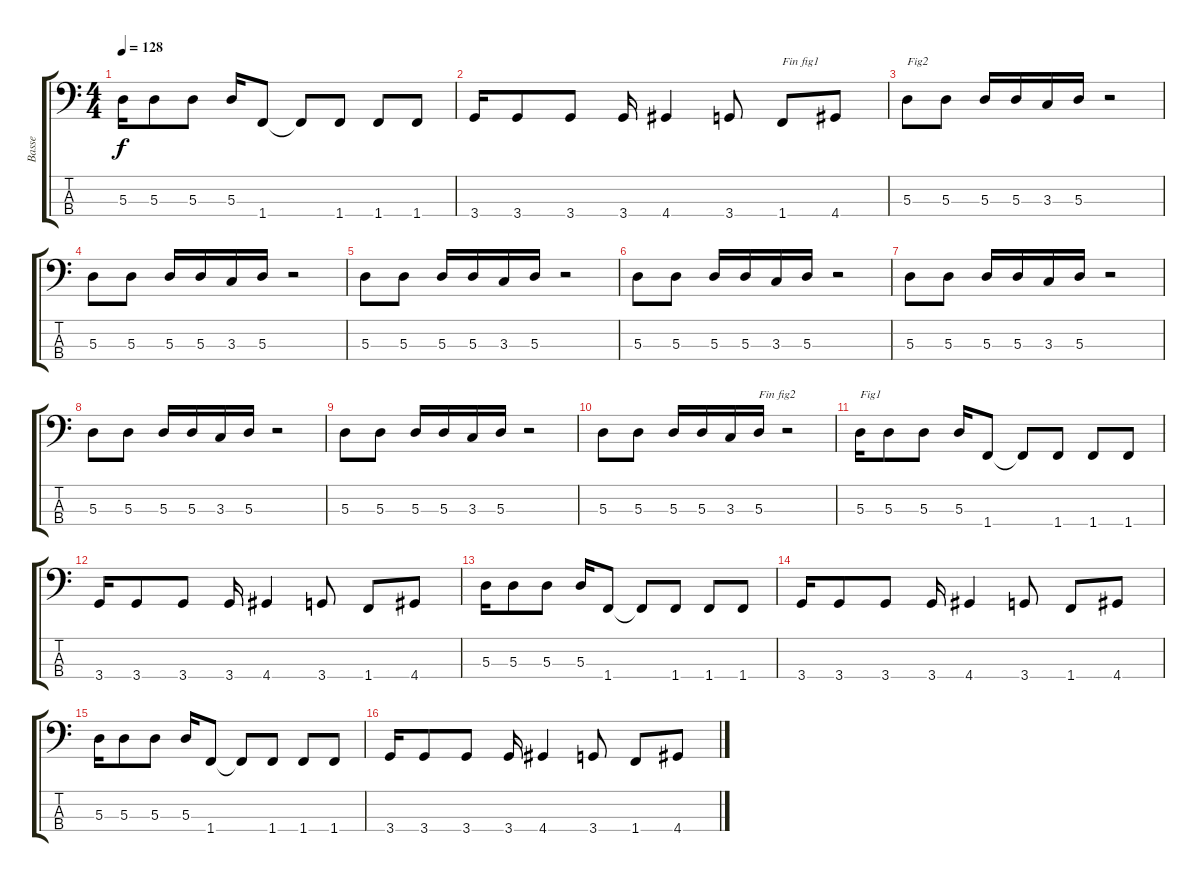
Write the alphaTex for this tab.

\track ("Basse" "Basse") {instrument electricbasspick}
\staff {score tabs}
\tuning (G2 D2 A1 E1) {hide}
\ts (4 4)
\tempo 128
\clef f4
\ks c
5.3.16{dy f} 5.3.8 5.3.8 5.3.16 1.4.8 1.4{t}.8 1.4.8 1.4.8 1.4.8 |
3.4.16 3.4.8 3.4.8 3.4.16 4.4.4 3.4.8 1.4.8{txt "Fin fig1"} 4.4.8 |
5.3.8{txt "Fig2"} 5.3.8 5.3.16 5.3.16 3.3.16 5.3.16 r.2 |
5.3.8 5.3.8 5.3.16 5.3.16 3.3.16 5.3.16 r.2 |
5.3.8 5.3.8 5.3.16 5.3.16 3.3.16 5.3.16 r.2 |
5.3.8 5.3.8 5.3.16 5.3.16 3.3.16 5.3.16 r.2 |
5.3.8 5.3.8 5.3.16 5.3.16 3.3.16 5.3.16 r.2 |
5.3.8 5.3.8 5.3.16 5.3.16 3.3.16 5.3.16 r.2 |
5.3.8 5.3.8 5.3.16 5.3.16 3.3.16 5.3.16 r.2 |
5.3.8 5.3.8 5.3.16 5.3.16 3.3.16 5.3.16{txt "Fin fig2"} r.2 |
5.3.16{txt "Fig1"} 5.3.8 5.3.8 5.3.16 1.4.8 1.4{t}.8 1.4.8 1.4.8 1.4.8 |
3.4.16 3.4.8 3.4.8 3.4.16 4.4.4 3.4.8 1.4.8 4.4.8 |
5.3.16 5.3.8 5.3.8 5.3.16 1.4.8 1.4{t}.8 1.4.8 1.4.8 1.4.8 |
3.4.16 3.4.8 3.4.8 3.4.16 4.4.4 3.4.8 1.4.8 4.4.8 |
5.3.16 5.3.8 5.3.8 5.3.16 1.4.8 1.4{t}.8 1.4.8 1.4.8 1.4.8 |
3.4.16 3.4.8 3.4.8 3.4.16 4.4.4 3.4.8 1.4.8 4.4.8
